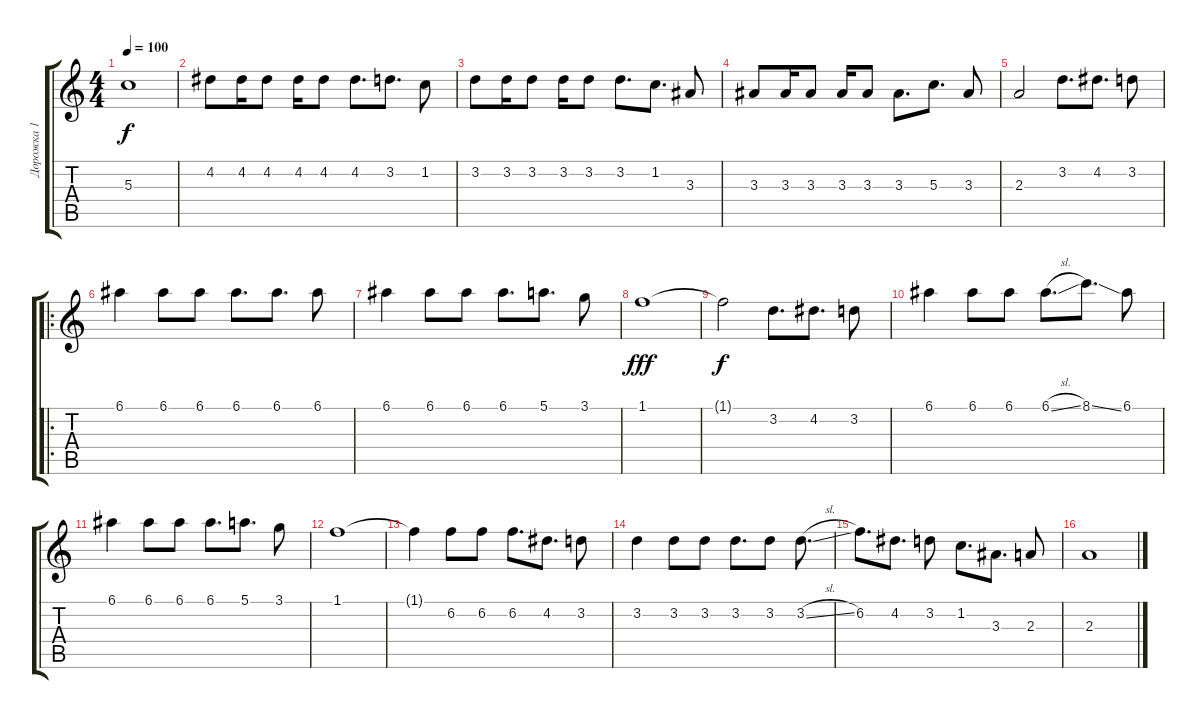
\track ("Дорожка 1" "Дорожка 1") {instrument acousticguitarnylon}
\staff {score tabs}
\tuning (E4 B3 G3 D3 A2 E2) {hide}
\ts (4 4)
\tempo 100
\clef g2
\ks c
5.3.1{dy f} |
4.2.8 4.2.16 4.2.8 4.2.16 4.2.8 4.2.8{d} 3.2.8{d} 1.2.8 |
3.2.8 3.2.16 3.2.8 3.2.16 3.2.8 3.2.8{d} 1.2.8{d} 3.3.8 |
3.3.8 3.3.16 3.3.8 3.3.16 3.3.8 3.3.8{d} 5.3.8{d} 3.3.8 |
2.3.2 3.2.8{d} 4.2.8{d} 3.2.8 |
\ro
6.1.4 6.1.8 6.1.8 6.1.8{d} 6.1.8{d} 6.1.8 |
6.1.4 6.1.8 6.1.8 6.1.8{d} 5.1.8{d} 3.1.8 |
1.1.1{dy fff} |
1.1{t}.2{dy f} 3.2.8{d} 4.2.8{d} 3.2.8 |
6.1.4 6.1.8 6.1.8 6.1{sl}.8{d} 8.1{ss}.8{d} 6.1.8 |
6.1.4 6.1.8 6.1.8 6.1.8{d} 5.1.8{d} 3.1.8 |
1.1.1 |
1.1{t}.4 6.2.8 6.2.8 6.2.8{d} 4.2.8{d} 3.2.8 |
3.2.4 3.2.8 3.2.8 3.2.8{d} 3.2.8 3.2{sl}.8{d} |
6.2.8{d} 4.2.8{d} 3.2.8 1.2.8{d} 3.3.8{d} 2.3.8 |
2.3.1
